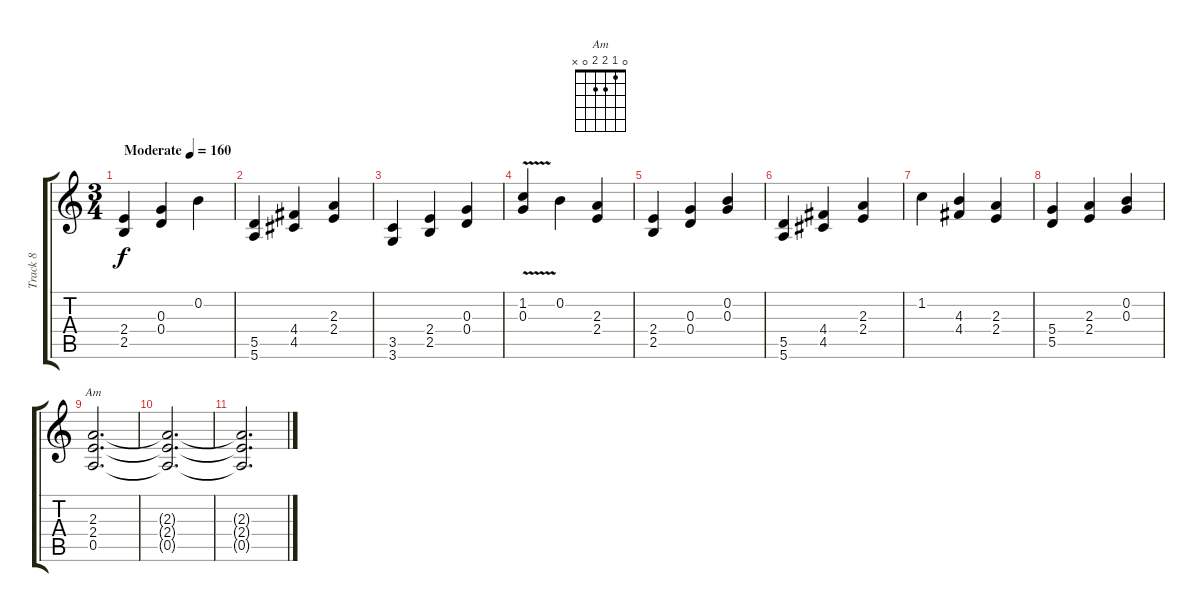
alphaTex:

\track ("Track 8" "Track 8") {instrument distortionguitar}
\staff {score tabs}
\tuning (E4 B3 G3 D3 A2 E2) {hide}
\chord ("Am" 0 1 2 2 0 x)
\ts (3 4)
\tempo (160 "Moderate")
\clef g2
\ks c
(2.4 2.5).4{dy f instrument distortionguitar} (0.3 0.4).4 0.2.4 |
(5.5 5.6).4 (4.4 4.5).4 (2.3 2.4).4 |
(3.5 3.6).4 (2.4 2.5).4 (0.3 0.4).4 |
(1.2{v} 0.3).4 0.2.4 (2.3 2.4).4 |
(2.4 2.5).4 (0.3 0.4).4 (0.2 0.3).4 |
(5.5 5.6).4 (4.4 4.5).4 (2.3 2.4).4 |
1.2.4 (4.3 4.4).4 (2.3 2.4).4 |
(5.4 5.5).4 (2.3 2.4).4 (0.2 0.3).4 |
(2.3 2.4 0.5).2{d ch "Am"} |
(2.3{t} 2.4{t} 0.5{t}).2{d} |
(2.3{t} 2.4{t} 0.5{t}).2{d volume 0}
